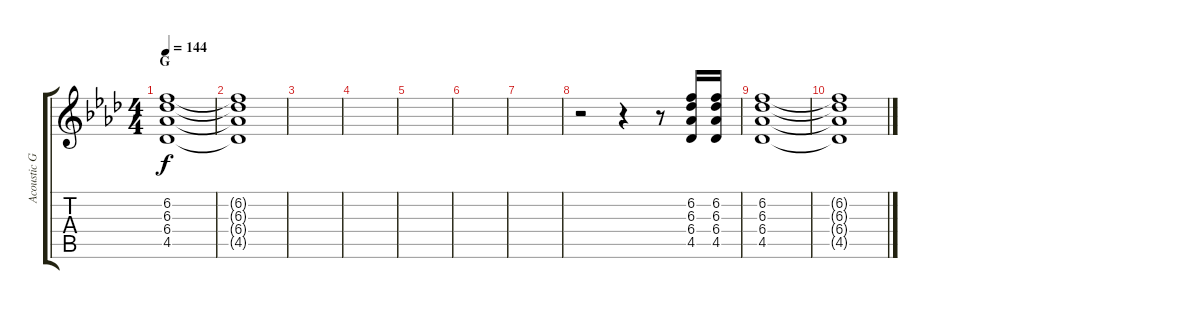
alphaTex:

\track ("Acoustic Guitar" "Acoustic G") {instrument acousticguitarsteel}
\staff {score tabs}
\tuning (E4 B3 G3 D3 A2 E2) {hide}
\ts (4 4)
\section ("" "G")
\tempo 144
\clef g2
\ks ab
(6.2 6.3 6.4 4.5).1{dy f} |
(6.2{t} 6.3{t} 6.4{t} 4.5{t}).1 |
|
|
|
|
|
r.2 r.4 r.8 (6.2 6.3 6.4 4.5).16 (6.2 6.3 6.4 4.5).16 |
(6.2 6.3 6.4 4.5).1 |
(6.2{t} 6.3{t} 6.4{t} 4.5{t}).1
